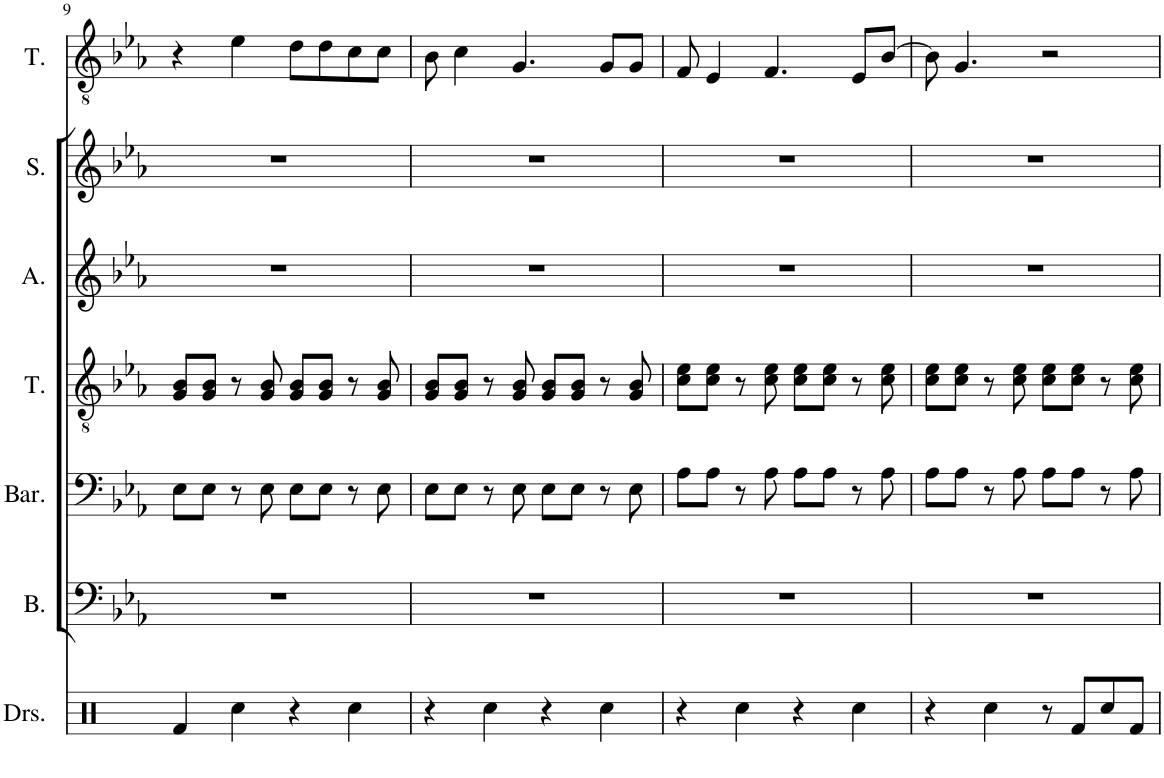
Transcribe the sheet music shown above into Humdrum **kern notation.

**kern	**kern	**kern	**kern	**kern	**kern	**kern
*part7	*part6	*part5	*part4	*part3	*part2	*part1
*staff7	*staff6	*staff5	*staff4	*staff3	*staff2	*staff1
*I"Drumset	*I"Bass	*I"Baritone	*I"Tenor	*I"Alto	*I"Soprano	*I"Tenor
*I'Drs.	*I'B.	*I'Bar.	*I'T.	*I'A.	*I'S.	*I'T.
!!LO:PB:g=z
*clefX	*clefF4	*clefF4	*clefGv2	*clefG2	*clefG2	*clefGv2
*k[]	*k[b-e-a-]	*k[b-e-a-]	*k[b-e-a-]	*k[b-e-a-]	*k[b-e-a-]	*k[b-e-a-]
*M4/4	*M4/4	*M4/4	*M4/4	*M4/4	*M4/4	*M4/4
=9	=9	=9	=9	=9	=9	=9
4Rf/	1r	8E-\L	8G/ 8B-/L	1r	1r	4r
.	.	8E-\J	8G/ 8B-/J	.	.	.
4Rcc\	.	8r	8r	.	.	4e-\
.	.	8E-\	8G/ 8B-/	.	.	.
4r	.	8E-\L	8G/ 8B-/L	.	.	8d\L
.	.	8E-\J	8G/ 8B-/J	.	.	8d\
4Rcc\	.	8r	8r	.	.	8c\
.	.	8E-\	8G/ 8B-/	.	.	8c\J
=10	=10	=10	=10	=10	=10	=10
4r	1r	8E-\L	8G/ 8B-/L	1r	1r	8B-\
.	.	8E-\J	8G/ 8B-/J	.	.	4c\
4Rcc\	.	8r	8r	.	.	.
.	.	8E-\	8G/ 8B-/	.	.	4.G/
4r	.	8E-\L	8G/ 8B-/L	.	.	.
.	.	8E-\J	8G/ 8B-/J	.	.	.
4Rcc\	.	8r	8r	.	.	8G/L
.	.	8E-\	8G/ 8B-/	.	.	8G/J
=11	=11	=11	=11	=11	=11	=11
4r	1r	8A-\L	8c\ 8e-\L	1r	1r	8F/
.	.	8A-\J	8c\ 8e-\J	.	.	4E-/
4Rcc\	.	8r	8r	.	.	.
.	.	8A-\	8c\ 8e-\	.	.	4.F/
4r	.	8A-\L	8c\ 8e-\L	.	.	.
.	.	8A-\J	8c\ 8e-\J	.	.	.
4Rcc\	.	8r	8r	.	.	8E-/L
.	.	8A-\	8c\ 8e-\	.	.	[8B-/J
=12	=12	=12	=12	=12	=12	=12
4r	1r	8A-\L	8c\ 8e-\L	1r	1r	8B-\]
.	.	8A-\J	8c\ 8e-\J	.	.	4.G/
4Rcc\	.	8r	8r	.	.	.
.	.	8A-\	8c\ 8e-\	.	.	.
8r	.	8A-\L	8c\ 8e-\L	.	.	2r
8Rf/L	.	8A-\J	8c\ 8e-\J	.	.	.
8Rcc/	.	8r	8r	.	.	.
8Rf/J	.	8A-\	8c\ 8e-\	.	.	.
=	=	=	=	=	=	=
*-	*-	*-	*-	*-	*-	*-
